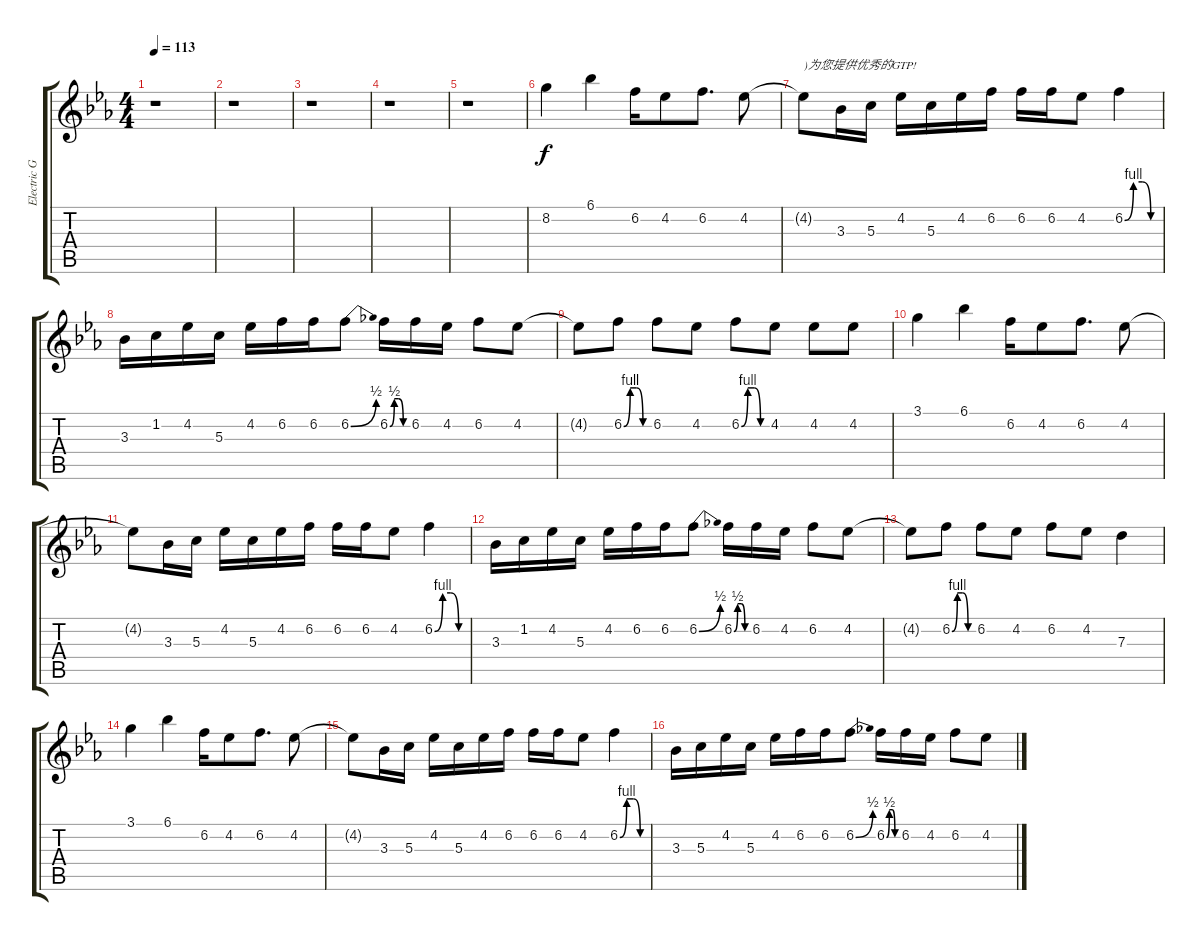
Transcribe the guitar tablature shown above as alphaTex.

\track ("Electric Guitar" "Electric G") {instrument distortionguitar}
\staff {score tabs}
\tuning (E4 B3 G3 D3 A2 E2) {hide}
\ts (4 4)
\tempo 113
\clef g2
\ks eb
r.1{dy p} |
r.1 |
r.1 |
r.1 |
r.1 |
8.2.4{dy f} 6.1.4 6.2.16 4.2.8 6.2.8{d} 4.2.8 |
4.2{t}.8{txt ")为您提供优秀的GTP!"} 3.3.16 5.3.16 4.2.16 5.3.16 4.2.16 6.2.16 6.2.16 6.2.16 4.2.8 6.2{be (custom 0 0 15 4 30 4 45 0 60 0)}.4 |
3.3.16 1.2.16 4.2.16 5.3.16 4.2.16 6.2.16 6.2.16 6.2{be (bend 0 0 60 2)}.8 6.2{be (custom 0 0 15 2 30 2 45 0 60 0)}.16 6.2.16 4.2.16 6.2.8 4.2.8 |
4.2{t}.8 6.2{be (custom 0 0 15 4 30 4 45 0 60 0)}.8 6.2.8 4.2.8 6.2{be (custom 0 0 15 4 30 4 45 0 60 0)}.8 4.2.8 4.2.8 4.2.8 |
3.1.4 6.1.4 6.2.16 4.2.8 6.2.8{d} 4.2.8 |
4.2{t}.8 3.3.16 5.3.16 4.2.16 5.3.16 4.2.16 6.2.16 6.2.16 6.2.16 4.2.8 6.2{be (custom 0 0 15 4 30 4 45 0 60 0)}.4 |
3.3.16 1.2.16 4.2.16 5.3.16 4.2.16 6.2.16 6.2.16 6.2{be (bend 0 0 60 2)}.8 6.2{be (custom 0 0 15 2 30 2 45 0 60 0)}.16 6.2.16 4.2.16 6.2.8 4.2.8 |
4.2{t}.8 6.2{be (custom 0 0 15 4 30 4 45 0 60 0)}.8 6.2.8 4.2.8 6.2.8 4.2.8 7.3.4 |
3.1.4 6.1.4 6.2.16 4.2.8 6.2.8{d} 4.2.8 |
4.2{t}.8 3.3.16 5.3.16 4.2.16 5.3.16 4.2.16 6.2.16 6.2.16 6.2.16 4.2.8 6.2{be (custom 0 0 15 4 30 4 45 0 60 0)}.4 |
3.3.16 5.3.16 4.2.16 5.3.16 4.2.16 6.2.16 6.2.16 6.2{be (bend 0 0 60 2)}.8 6.2{be (custom 0 0 15 2 30 2 45 0 60 0)}.16 6.2.16 4.2.16 6.2.8 4.2.8
